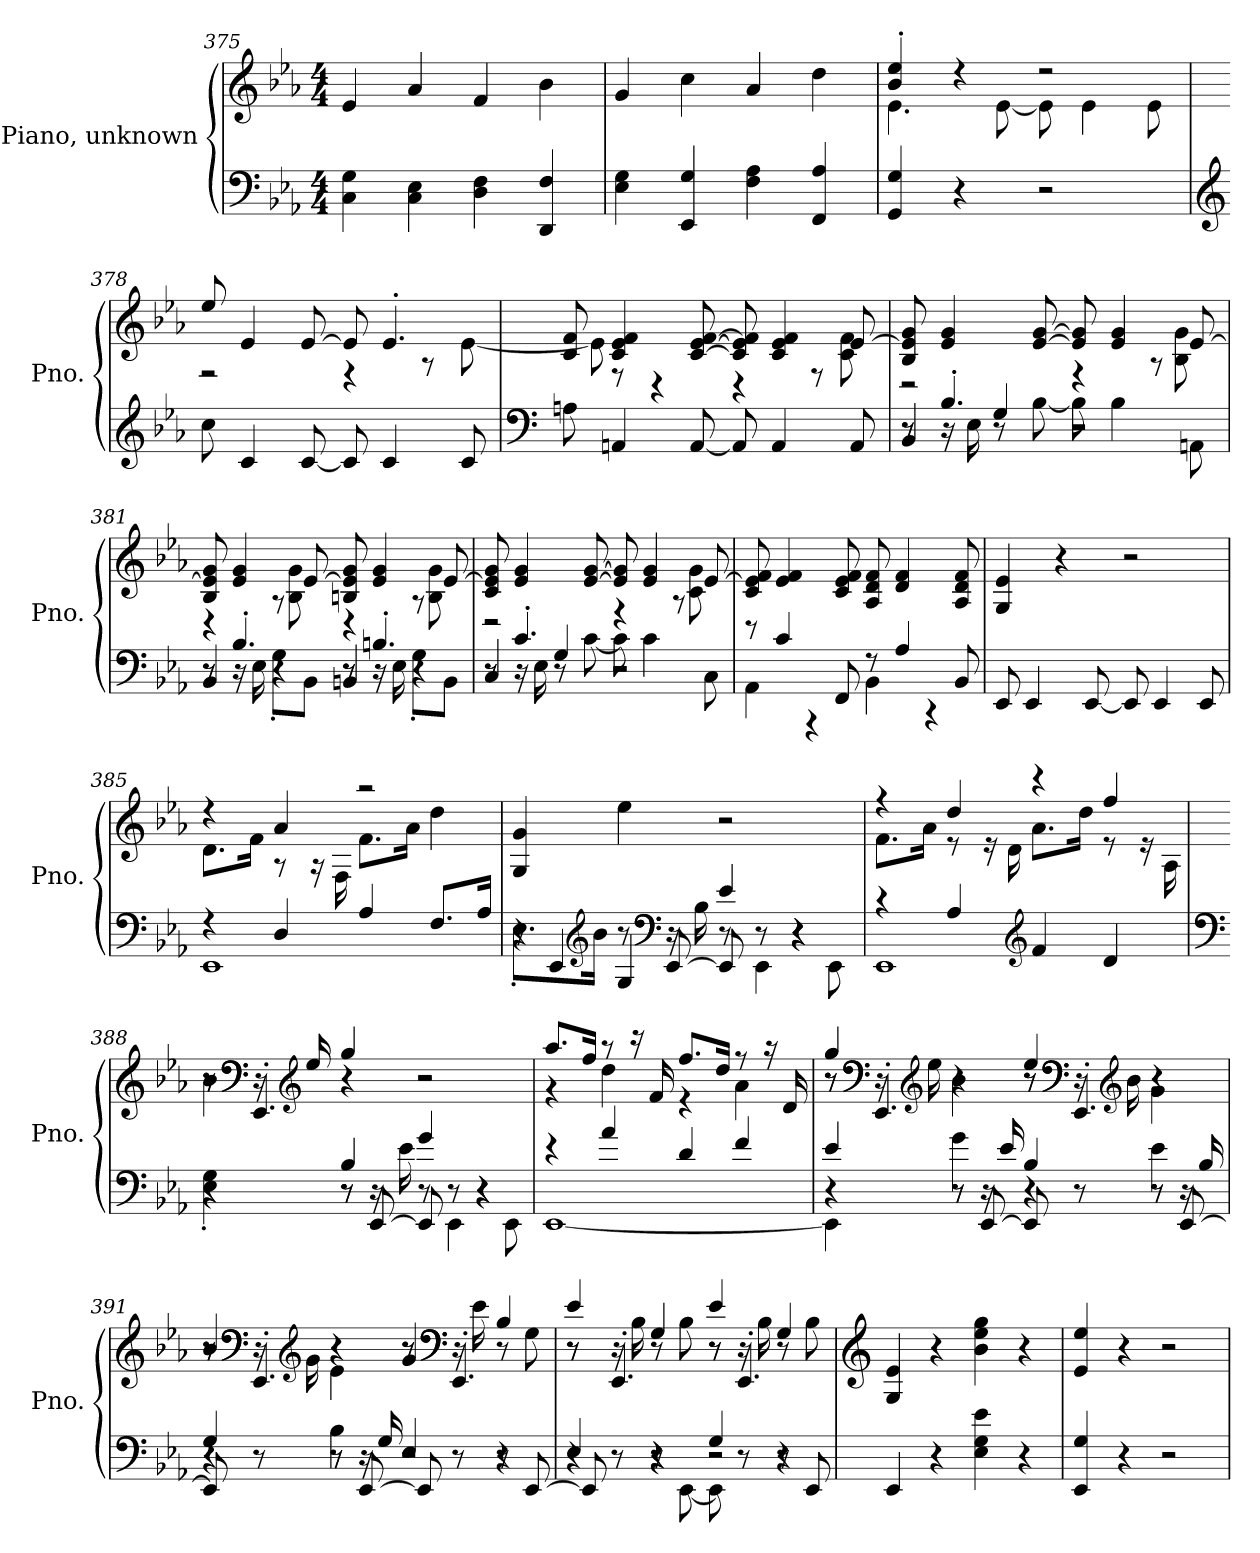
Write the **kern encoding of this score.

**kern	**kern
*part1	*part1
*staff2	*staff1
*I"Piano, unknown	*
*I'Pno.	*
*clefF4	*clefG2
*k[b-e-a-]	*k[b-e-a-]
*M4/4	*M4/4
=375	=375
4C\ 4G\	4e-/
4C\ 4E-\	4a-/
4D\ 4F\	4f/
4DD/ 4F/	4b-\
=376	=376
4E-\ 4G\	4g/
4EE-/ 4G/	4cc\
4F\ 4A-\	4a-/
4FF/ 4A-/	4dd\
=377	=377
*	*^
4GG/ 4G/	4b-/' 4ee-/'	4.e-\
4r	4r	.
.	.	[8e-\
2r	2r	8e-\]
.	.	4e-\
.	.	8e-\
=378	=378	=378
*clefG2	*	*
8cc\	8ee-/	2r
4c/	4e-/	.
[8c/	[8e-/	.
8c/]	8e-/]	4r
4c/	4.e-'/	.
.	.	8r
8c/	.	[8e-\
!!LO:LB:g=z	!!
=379	=379	=379
*clefF4	*	*
8An\	8c/ 8f/	8e-\]
4AAn/	4c/ 4e-/ 4f/	8r
.	.	4r
[8AA/	[8c/ [8e-/ [8f/	.
8AA/]	8c/] 8e-/] 8f/]	4r
4AA/	4c/ 4e-/ 4f/	.
.	.	8r
8AA/	[8e-/	8c\ 8f\
=380	=380	=380
*^	*	*
*	*^	*	*
8r	8r	4BB-/	8B-/ 8e-/] 8g/	2r
4.B-'/	16r	.	4e-/ 4g/	.
.	16E-\	.	.	.
.	8r	4G/	.	.
.	[8B-\	.	[8e-/ [8g/	.
2r	8B-\]	2r	8e-/] 8g/]	4r
.	4B-\	.	4e-/ 4g/	.
.	.	.	.	8r
.	8AAn\	.	[8e-/	8B-\ 8g\
=381	=381	=381	=381	=381
8r	8r	4BB-/	8B-/ 8e-/] 8g/	4r
4.B-'/	16r	.	4e-/ 4g/	.
.	16E-\	.	.	.
.	8G'\L	4r	.	8r
.	8BB-\J	.	[8e-/	8B-\ 8g\
8r	8r	4BBn/	8Bn/ 8e-/] 8g/	4r
4.Bn'/	16r	.	4e-/ 4g/	.
.	16E-\	.	.	.
.	8G'\L	4r	.	8r
.	8BB\J	.	[8e-/	8B\ 8g\
!!LO:LB:g=z	!!
=382	=382	=382	=382	=382
8r	8r	4C/	8c/ 8e-/] 8g/	2r
4.c'/	16r	.	4e-/ 4g/	.
.	16E-\	.	.	.
.	8r	4G/	.	.
.	[8c\	.	[8e-/ [8g/	.
2r	8c\]	2r	8e-/] 8g/]	4r
.	4c\	.	4e-/ 4g/	.
.	.	.	.	8r
.	8C\	.	[8e-/	8c\ 8g\
*	*v	*v	*	*
*	*	*v	*v
=383	=383	=383
8r	4AA-\	8c/ 8e-/] 8f/
4c/	.	4e-/ 4f/
.	4r	.
8FF/	.	8c/ 8e-/ 8f/
8r	4BB-\	8A-/ 8d/ 8f/
4A-/	.	4d/ 4f/
.	4r	.
8BB-/	.	8A-/ 8d/ 8f/
*v	*v	*
=384	=384
8EE-/	4G/ 4e-/
4EE-/	.
.	4r
[8EE-/	.
8EE-/]	2r
4EE-/	.
8EE-/	.
!!LO:LB:g=z
=385	=385
*^	*^
4r	1EE-	4r	8.d\L
.	.	.	16f\Jk
4D/	.	4a-/	8r
.	.	.	16r
.	.	.	16F\
4A-/	.	2r	8.f\L
.	.	.	16a-\Jk
8.F/L	.	.	4dd\
16A-/Jk	.	.	.
*	*	*v	*v
=386	=386	=386
*	*^	*
4r	8.E-'\L	8r	4G/ 4g/
.	.	4EE-/	.
*clefG2	*	*	*
.	16b-\Jk	.	.
4G/	8r	.	4ee-\
*clefF4	*	*	*
.	16r	[8EE-/	.
.	16B-\	.	.
4e-/	8r	8EE-/]	2r
.	4EE-\	8r	.
4r	.	4r	.
.	8EE-\	.	.
*	*v	*v	*
=387	=387	=387
*	*	*^
4r	1EE-	4r	8.f\L
.	.	.	16a-\Jk
4A-/	.	4dd/	8r
.	.	.	16r
.	.	.	16d\
*clefG2	*	*	*
4f/	.	4r	8.a-\L
.	.	.	16dd\Jk
4d/	.	4ff/	8r
.	.	.	16r
.	.	.	16A-\
*v	*v	*	*
*	*v	*v
!!LO:PB:g=z
=388	=388
*clefF4	*
*^	*^
*	*^	*	*^
4r	4E-\' 4G\'	4r	8r	4b-\	8r
*	*	*	*clefF4	*	*
.	.	.	16r	.	4.EE-'/
*	*	*	*clefG2	*	*
.	.	.	16ee-/	.	.
4B-/	8r	8r	4gg/	4r	.
.	16r	[8EE-/	.	.	.
.	16e-\	.	.	.	.
4g/	8r	8EE-/]	2r	2r	2r
.	4EE-\	8r	.	.	.
4r	.	4r	.	.	.
.	8EE-\	.	.	.	.
*	*v	*v	*	*	*
*	*	*	*v	*v
=389	=389	=389	=389
4r	[1EE-	8.aa-/L	4r
.	.	16ff/Jk	.
4a-/	.	8r	4dd\
.	.	16r	.
.	.	16f/	.
4d/	.	8.ff/L	4r
.	.	16dd/Jk	.
4f/	.	8r	4a-\
.	.	16r	.
.	.	16d/	.
!!LO:LB:g=z
=390	=390	=390	=390
*	*^	*	*^
4e-/	4EE-\]	4r	4gg/	8r	8r
*	*	*	*clefF4	*	*
.	.	.	.	16r	4.EE-'/
*	*	*	*clefG2	*	*
.	.	.	.	16ee-\	.
8r	4g\	8r	4r	4b-\	.
16r	.	[8EE-/	.	.	.
16e-/	.	.	.	.	.
4B-/	4r	8EE-/]	4ee-/	8r	8r
*	*	*	*clefF4	*	*
.	.	8r	.	16r	4.EE-'/
*	*	*	*clefG2	*	*
.	.	.	.	16b-\	.
8r	4e-\	8r	4r	4g\	.
16r	.	[8EE-/	.	.	.
16B-/	.	.	.	.	.
=391	=391	=391	=391	=391	=391
4G/	4r	8EE-/]	4b-/	8r	8r
*	*	*	*clefF4	*	*
.	.	8r	.	16r	4.EE-'/
*	*	*	*clefG2	*	*
.	.	.	.	16g\	.
8r	4B-\	8r	4r	4e-\	.
16r	.	[8EE-/	.	.	.
16G/	.	.	.	.	.
4E-/	2r	8EE-/]	4g/	8r	8r
*	*	*	*clefF4	*	*
.	.	8r	.	16r	4.EE-'/
.	.	.	.	16e-\	.
4r	.	8r	4B-/	8r	.
.	.	[8EE-/	.	8G\	.
!!LO:LB:g=z	!!	!!
=392	=392	=392	=392	=392	=392
4E-/	4r	8EE-/]	4e-/	8r	8r
.	.	8r	.	16r	4.EE-'/
.	.	.	.	16B-\	.
4r	8r	4r	4G/	8r	.
.	[8EE-\	.	.	8B-\	.
4G/	8EE-\]	2r	4e-/	8r	8r
.	8r	.	.	16r	4.EE-'/
.	.	.	.	16B-\	.
8r	4r	.	4G/	8r	.
8EE-/	.	.	.	8B-\	.
*v	*v	*v	*	*	*
*	*v	*v	*v
=393	=393
*	*clefG2
4EE-/	4G/ 4e-/
4r	4r
4E-\ 4G\ 4e-\	4b-\ 4ee-\ 4gg\
4r	4r
=394	=394
4EE-/ 4G/	4e-/ 4ee-/
4r	4r
2r	2r
=	=
*-	*-
